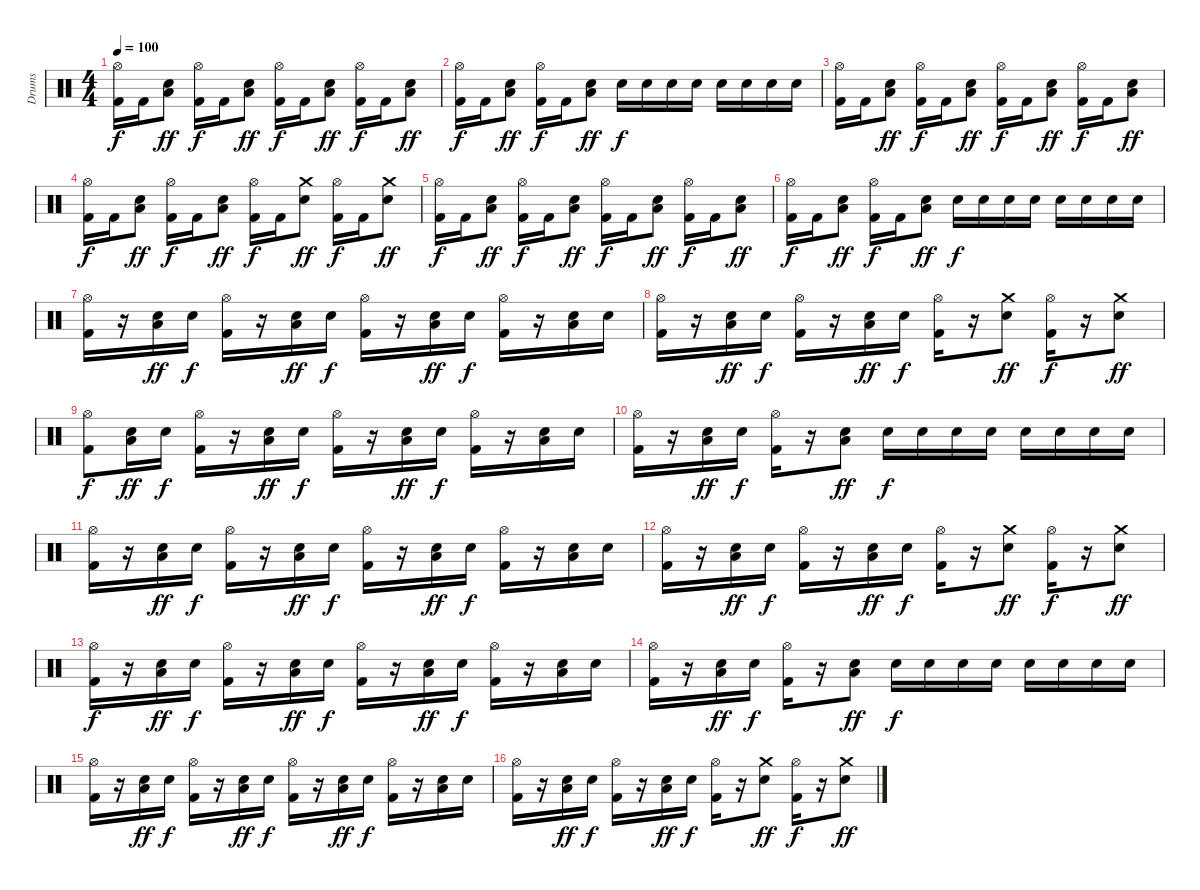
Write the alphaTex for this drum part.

\track ("Drums" "Drums") {instrument percussion}
\staff {score}
\articulation defaults
\ts (4 4)
\tempo 100
\clef neutral
\ks c
("Hi-Hat (open)" "Kick (hit) 2").16{dy f} "Kick (hit) 2".16 ("Low Tom (hit)" "Snare (hit) 2").8{dy ff} ("Hi-Hat (open)" "Kick (hit) 2").16{dy f} "Kick (hit) 2".16 ("Low Tom (hit)" "Snare (hit) 2").8{dy ff} ("Hi-Hat (open)" "Kick (hit) 2").16{dy f} "Kick (hit) 2".16 ("Low Tom (hit)" "Snare (hit) 2").8{dy ff} ("Hi-Hat (open)" "Kick (hit) 2").16{dy f} "Kick (hit) 2".16 ("Low Tom (hit)" "Snare (hit) 2").8{dy ff} |
("Hi-Hat (open)" "Kick (hit) 2").16{dy f} "Kick (hit) 2".16 ("Low Tom (hit)" "Snare (hit) 2").8{dy ff} ("Hi-Hat (open)" "Kick (hit) 2").16{dy f} "Kick (hit) 2".16 ("Low Tom (hit)" "Snare (hit) 2").8{dy ff} "Snare (hit) 2".16{dy f} "Snare (hit) 2".16 "Snare (hit) 2".16 "Snare (hit) 2".16 "Snare (hit) 2".16 "Snare (hit) 2".16 "Snare (hit) 2".16 "Snare (hit) 2".16 |
("Hi-Hat (open)" "Kick (hit) 2").16 "Kick (hit) 2".16 ("Low Tom (hit)" "Snare (hit) 2").8{dy ff} ("Hi-Hat (open)" "Kick (hit) 2").16{dy f} "Kick (hit) 2".16 ("Low Tom (hit)" "Snare (hit) 2").8{dy ff} ("Hi-Hat (open)" "Kick (hit) 2").16{dy f} "Kick (hit) 2".16 ("Low Tom (hit)" "Snare (hit) 2").8{dy ff} ("Hi-Hat (open)" "Kick (hit) 2").16{dy f} "Kick (hit) 2".16 ("Low Tom (hit)" "Snare (hit) 2").8{dy ff} |
("Hi-Hat (open)" "Kick (hit) 2").16{dy f} "Kick (hit) 2".16 ("Low Tom (hit)" "Snare (hit) 2").8{dy ff} ("Hi-Hat (open)" "Kick (hit) 2").16{dy f} "Kick (hit) 2".16 ("Low Tom (hit)" "Snare (hit) 2").8{dy ff} ("Hi-Hat (open)" "Kick (hit) 2").16{dy f} "Kick (hit) 2".16 ("Crash medium (hit)" "Snare (hit) 2").8{dy ff} ("Hi-Hat (open)" "Kick (hit) 2").16{dy f} "Kick (hit) 2".16 ("Crash medium (hit)" "Snare (hit) 2").8{dy ff} |
("Hi-Hat (open)" "Kick (hit) 2").16{dy f} "Kick (hit) 2".16 ("Low Tom (hit)" "Snare (hit) 2").8{dy ff} ("Hi-Hat (open)" "Kick (hit) 2").16{dy f} "Kick (hit) 2".16 ("Low Tom (hit)" "Snare (hit) 2").8{dy ff} ("Hi-Hat (open)" "Kick (hit) 2").16{dy f} "Kick (hit) 2".16 ("Low Tom (hit)" "Snare (hit) 2").8{dy ff} ("Hi-Hat (open)" "Kick (hit) 2").16{dy f} "Kick (hit) 2".16 ("Low Tom (hit)" "Snare (hit) 2").8{dy ff} |
("Hi-Hat (open)" "Kick (hit) 2").16{dy f} "Kick (hit) 2".16 ("Low Tom (hit)" "Snare (hit) 2").8{dy ff} ("Hi-Hat (open)" "Kick (hit) 2").16{dy f} "Kick (hit) 2".16 ("Low Tom (hit)" "Snare (hit) 2").8{dy ff} "Snare (hit) 2".16{dy f} "Snare (hit) 2".16 "Snare (hit) 2".16 "Snare (hit) 2".16 "Snare (hit) 2".16 "Snare (hit) 2".16 "Snare (hit) 2".16 "Snare (hit) 2".16 |
("Hi-Hat (open)" "Kick (hit) 2").16 r.16 ("Low Tom (hit)" "Snare (hit) 2").16{dy ff} "Snare (hit) 2".16{dy f} ("Hi-Hat (open)" "Kick (hit) 2").16 r.16 ("Low Tom (hit)" "Snare (hit) 2").16{dy ff} "Snare (hit) 2".16{dy f} ("Hi-Hat (open)" "Kick (hit) 2").16 r.16 ("Low Tom (hit)" "Snare (hit) 2").16{dy ff} "Snare (hit) 2".16{dy f} ("Hi-Hat (open)" "Kick (hit) 2").16 r.16 ("Low Tom (hit)" "Snare (hit) 2").16 "Snare (hit) 2".16 |
("Hi-Hat (open)" "Kick (hit) 2").16 r.16 ("Low Tom (hit)" "Snare (hit) 2").16{dy ff} "Snare (hit) 2".16{dy f} ("Hi-Hat (open)" "Kick (hit) 2").16 r.16 ("Low Tom (hit)" "Snare (hit) 2").16{dy ff} "Snare (hit) 2".16{dy f} ("Hi-Hat (open)" "Kick (hit) 2").16 r.16 ("Crash medium (hit)" "Snare (hit) 2").8{dy ff} ("Hi-Hat (open)" "Kick (hit) 2").16{dy f} r.16 ("Crash medium (hit)" "Snare (hit) 2").8{dy ff} |
("Hi-Hat (open)" "Kick (hit) 2").8{dy f} ("Low Tom (hit)" "Snare (hit) 2").16{dy ff} "Snare (hit) 2".16{dy f} ("Hi-Hat (open)" "Kick (hit) 2").16 r.16 ("Low Tom (hit)" "Snare (hit) 2").16{dy ff} "Snare (hit) 2".16{dy f} ("Hi-Hat (open)" "Kick (hit) 2").16 r.16 ("Low Tom (hit)" "Snare (hit) 2").16{dy ff} "Snare (hit) 2".16{dy f} ("Hi-Hat (open)" "Kick (hit) 2").16 r.16 ("Low Tom (hit)" "Snare (hit) 2").16 "Snare (hit) 2".16 |
("Hi-Hat (open)" "Kick (hit) 2").16 r.16 ("Low Tom (hit)" "Snare (hit) 2").16{dy ff} "Snare (hit) 2".16{dy f} ("Hi-Hat (open)" "Kick (hit) 2").16 r.16 ("Low Tom (hit)" "Snare (hit) 2").8{dy ff} "Snare (hit) 2".16{dy f} "Snare (hit) 2".16 "Snare (hit) 2".16 "Snare (hit) 2".16 "Snare (hit) 2".16 "Snare (hit) 2".16 "Snare (hit) 2".16 "Snare (hit) 2".16 |
("Hi-Hat (open)" "Kick (hit) 2").16 r.16 ("Low Tom (hit)" "Snare (hit) 2").16{dy ff} "Snare (hit) 2".16{dy f} ("Hi-Hat (open)" "Kick (hit) 2").16 r.16 ("Low Tom (hit)" "Snare (hit) 2").16{dy ff} "Snare (hit) 2".16{dy f} ("Hi-Hat (open)" "Kick (hit) 2").16 r.16 ("Low Tom (hit)" "Snare (hit) 2").16{dy ff} "Snare (hit) 2".16{dy f} ("Hi-Hat (open)" "Kick (hit) 2").16 r.16 ("Low Tom (hit)" "Snare (hit) 2").16 "Snare (hit) 2".16 |
("Hi-Hat (open)" "Kick (hit) 2").16 r.16 ("Low Tom (hit)" "Snare (hit) 2").16{dy ff} "Snare (hit) 2".16{dy f} ("Hi-Hat (open)" "Kick (hit) 2").16 r.16 ("Low Tom (hit)" "Snare (hit) 2").16{dy ff} "Snare (hit) 2".16{dy f} ("Hi-Hat (open)" "Kick (hit) 2").16 r.16 ("Crash medium (hit)" "Snare (hit) 2").8{dy ff} ("Hi-Hat (open)" "Kick (hit) 2").16{dy f} r.16 ("Crash medium (hit)" "Snare (hit) 2").8{dy ff} |
("Hi-Hat (open)" "Kick (hit) 2").16{dy f} r.16 ("Low Tom (hit)" "Snare (hit) 2").16{dy ff} "Snare (hit) 2".16{dy f} ("Hi-Hat (open)" "Kick (hit) 2").16 r.16 ("Low Tom (hit)" "Snare (hit) 2").16{dy ff} "Snare (hit) 2".16{dy f} ("Hi-Hat (open)" "Kick (hit) 2").16 r.16 ("Low Tom (hit)" "Snare (hit) 2").16{dy ff} "Snare (hit) 2".16{dy f} ("Hi-Hat (open)" "Kick (hit) 2").16 r.16 ("Low Tom (hit)" "Snare (hit) 2").16 "Snare (hit) 2".16 |
("Hi-Hat (open)" "Kick (hit) 2").16 r.16 ("Low Tom (hit)" "Snare (hit) 2").16{dy ff} "Snare (hit) 2".16{dy f} ("Hi-Hat (open)" "Kick (hit) 2").16 r.16 ("Low Tom (hit)" "Snare (hit) 2").8{dy ff} "Snare (hit) 2".16{dy f} "Snare (hit) 2".16 "Snare (hit) 2".16 "Snare (hit) 2".16 "Snare (hit) 2".16 "Snare (hit) 2".16 "Snare (hit) 2".16 "Snare (hit) 2".16 |
("Hi-Hat (open)" "Kick (hit) 2").16 r.16 ("Low Tom (hit)" "Snare (hit) 2").16{dy ff} "Snare (hit) 2".16{dy f} ("Hi-Hat (open)" "Kick (hit) 2").16 r.16 ("Low Tom (hit)" "Snare (hit) 2").16{dy ff} "Snare (hit) 2".16{dy f} ("Hi-Hat (open)" "Kick (hit) 2").16 r.16 ("Low Tom (hit)" "Snare (hit) 2").16{dy ff} "Snare (hit) 2".16{dy f} ("Hi-Hat (open)" "Kick (hit) 2").16 r.16 ("Low Tom (hit)" "Snare (hit) 2").16 "Snare (hit) 2".16 |
("Hi-Hat (open)" "Kick (hit) 2").16 r.16 ("Low Tom (hit)" "Snare (hit) 2").16{dy ff} "Snare (hit) 2".16{dy f} ("Hi-Hat (open)" "Kick (hit) 2").16 r.16 ("Low Tom (hit)" "Snare (hit) 2").16{dy ff} "Snare (hit) 2".16{dy f} ("Hi-Hat (open)" "Kick (hit) 2").16 r.16 ("Crash medium (hit)" "Snare (hit) 2").8{dy ff} ("Hi-Hat (open)" "Kick (hit) 2").16{dy f} r.16 ("Crash medium (hit)" "Snare (hit) 2").8{dy ff}
